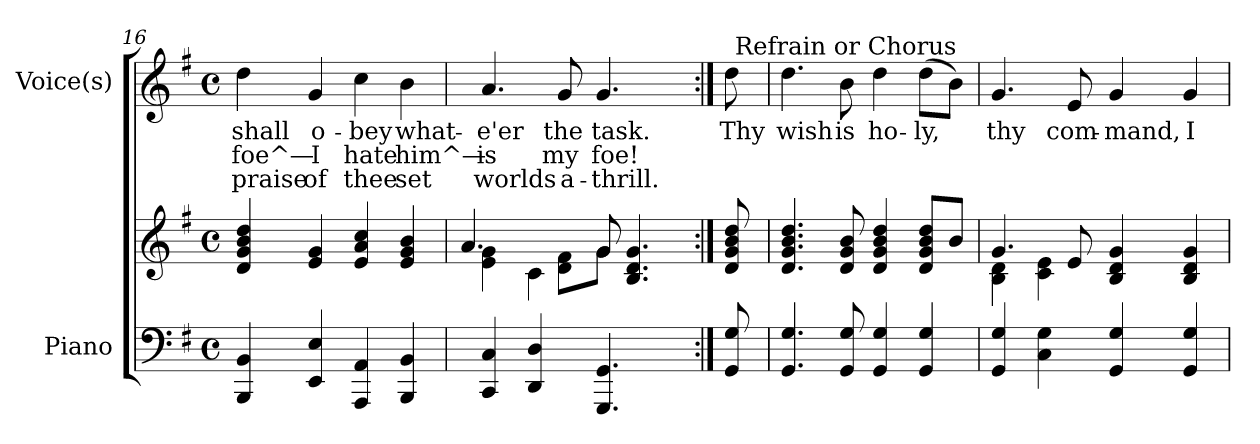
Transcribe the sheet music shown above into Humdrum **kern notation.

**kern	**kern	**kern	**text	**text	**text
*part2	*part2	*part1	*part1	*part1	*part1
*staff3	*staff2	*staff1	*staff1	*staff1	*staff1
*I"Piano	*	*I"Voice(s)	*	*	*
*clefF4	*clefG2	*clefG2	*	*	*
*k[f#]	*k[f#]	*k[f#]	*	*	*
*G:	*G:	*G:	*	*	*
*M4/4	*M4/4	*M4/4	*	*	*
*met(c)	*met(c)	*met(c)	*	*	*
=16	=16	=16	=16	=16	=16
!	!	!	!LO:LY:b:rj	!LO:LY:b:rj	!LO:LY:b:rj
4BBB/ 4BB/	4d/ 4g/ 4b/ 4dd/	4dd\	shall	foe^—	praise
!	!	!	!LO:LY:b:rj	!LO:LY:b:rj	!LO:LY:b:rj
4EE/ 4E/	4e/ 4g/	4g/	o-	I	of
!	!	!	!LO:LY:b:rj	!LO:LY:b:rj	!LO:LY:b:rj
4AAA/ 4AA/	4e/ 4a/ 4cc/	4cc\	-bey	hate	thee
!	!	!	!LO:LY:b:rj	!LO:LY:b:rj	!LO:LY:b:rj
4BBB/ 4BB/	4e/ 4g/ 4b/	4b\	what-	him^—	set
=17	=17	=17	=17	=17	=17
*	*^	*	*	*	*
!	!	!	!	!LO:LY:b:rj	!LO:LY:b:rj	!LO:LY:b:rj
4CC/ 4C/	4e\ 4g\	4.a/	4.a/	-e'er	is	worlds
4DD/ 4D/	4c\	.	.	.	.	.
!	!	!	!	!LO:LY:b:rj	!LO:LY:b:rj	!LO:LY:b:rj
.	.	8d\ 8f#\L	8g/	the	my	a-
!	!	!	!	!LO:LY:b:rj	!LO:LY:b:rj	!LO:LY:b:rj
4.GGG/ 4.GG/	8g/	8g\J	4.g/	task.	foe!	-thrill.
.	4.B/ 4.d/ 4.g/	4.ryy	.	.	.	.
8ryy	.	.	8ryy	.	.	.
*	*v	*v	*	*	*	*
!!LO:LB:g=z
=18:|!	=18:|!	=18:|!	=18:|!	=18:|!	=18:|!
!	!	!	!LO:LY:b:rj	!	!
*	*	*^	*	*	*
8GG/ 8G/	8d/ 8g/ 8b/ 8dd/	8dd\	48ryy	Thy	.	.
!	!	!	!LO:TX:a:t=Refrain or Chorus	!	!	!
.	.	.	12ryy	.	.	.
.	.	.	48ryy	.	.	.
=19	=19	=19	=19	=19	=19	=19
!	!	!	!	!LO:LY:b:rj	!	!
*	*	*v	*v	*	*	*
4.GG/ 4.G/	4.d/ 4.g/ 4.b/ 4.dd/	4.dd\	wish	.	.
!	!	!	!LO:LY:b:rj	!	!
8GG/ 8G/	8d/ 8g/ 8b/	8b\	is	.	.
!	!	!	!LO:LY:b:rj	!	!
4GG/ 4G/	4d/ 4g/ 4b/ 4dd/	4dd\	ho-	.	.
!	!	!	!LO:LY:b:rj	!	!
4GG/ 4G/	8d/ 8g/ 8b/ 8dd/L	(>8dd\L	-ly,	.	.
.	8b/J	8b\J)	.	.	.
=20	=20	=20	=20	=20	=20
*	*^	*	*	*	*
!	!	!	!	!LO:LY:b:rj	!	!
4GG/ 4G/	4.g/	4B\ 4d\	4.g/	thy	.	.
4C\ 4G\	.	4c\ 4e\	.	.	.	.
!	!	!	!	!LO:LY:b:rj	!	!
.	8e/	.	8e/	com-	.	.
!	!	!	!	!LO:LY:b:rj	!	!
4GG/ 4G/	4B/ 4d/ 4g/	2ryy	4g/	-mand,	.	.
!	!	!	!	!LO:LY:b:rj	!	!
4GG/ 4G/	4B/ 4d/ 4g/	.	4g/	I	.	.
*	*v	*v	*	*	*	*
=	=	=	=	=	=
*-	*-	*-	*-	*-	*-
